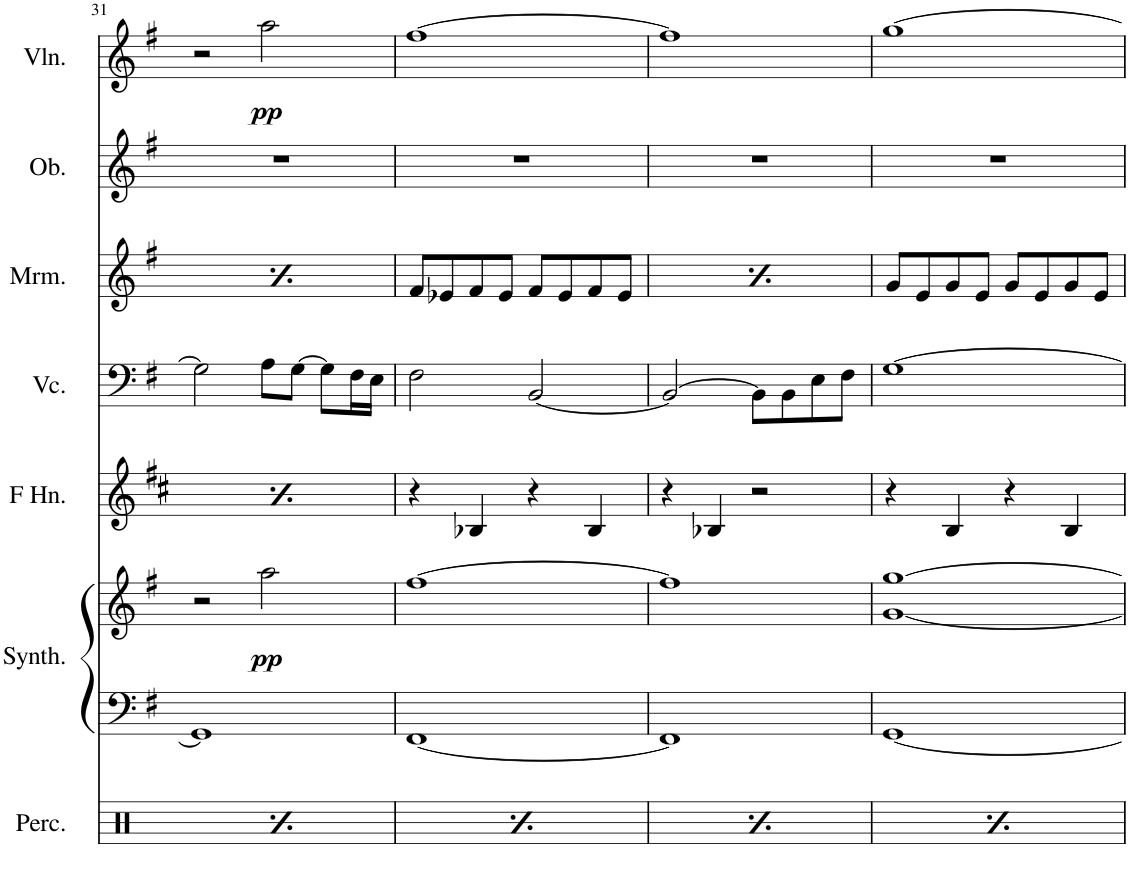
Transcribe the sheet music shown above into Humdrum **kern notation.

**kern	**dynam	**kern	**kern	**dynam	**kern	**dynam	**kern	**kern	**dynam	**kern	**kern	**dynam
*part7	*part7	*part6	*part6	*part6	*part5	*part5	*part4	*part3	*part3	*part2	*part1	*part1
*staff8	*staff8	*staff7	*staff6	*staff6/7	*staff5	*staff5	*staff4	*staff3	*staff3	*staff2	*staff1	*staff1
*I"Percussion	*	*I"String Synthesizer	*	*	*I"Horn in F	*	*I"Violoncello	*I"Marimba	*	*I"Oboe	*I"Violin	*
*I'Perc.	*	*I'Synth.	*	*	*	*	*I'Vc.	*I'Mrm.	*	*I'Ob.	*I'Vln.	*
!!LO:PB:g=z
*clefX	*	*clefF4	*clefG2	*	*clefG2	*	*clefF4	*clefG2	*	*clefG2	*clefG2	*
*	*	*	*	*	*Trd4c7	*	*	*	*	*	*	*
*k[]	*	*k[f#]	*k[f#]	*	*k[f#c#]	*	*k[f#]	*k[f#]	*	*k[f#]	*k[f#]	*
*M4/4	*	*M4/4	*M4/4	*	*M4/4	*	*M4/4	*M4/4	*	*M4/4	*M4/4	*
=31	=31	=31	=31	=31	=31	=31	=31	=31	=31	=31	=31	=31
*^	*	*	*	*	*	*	*	*	*	*	*	*
!	!	!LO:DY:b	!	!	!	!	!	!	!	!LO:DY:b	!	!	!
2r	4Rf\	mf	1GG]	2r	.	4r	.	2G\]	8g/L	p	1r	2r	.
.	.	.	.	.	.	.	.	.	8e/	.	.	.	.
!	!	!	!	!	!	!	!LO:DY:b	!	!	!	!	!	!
.	4Rf\	.	.	.	.	4B/	p	.	8g/	.	.	.	.
.	.	.	.	.	.	.	.	.	8e/J	.	.	.	.
!	!	!	!	!	!LO:DY:b	!	!	!	!	!	!	!	!LO:DY:b
4Ree/	4Rf\	.	.	2aa\	pp	4r	.	8A\L	8g/L	.	.	2aa\	pp
.	.	.	.	.	.	.	.	[8G\J	8e/	.	.	.	.
4r	4Rf\	.	.	.	.	4B/	.	8G\L]	8g/	.	.	.	.
.	.	.	.	.	.	.	.	16F#\L	8e/J	.	.	.	.
.	.	.	.	.	.	.	.	16E\JJ	.	.	.	.	.
=32	=32	=32	=32	=32	=32	=32	=32	=32	=32	=32	=32	=32	=32
!	!	!LO:DY:b	!	!	!	!	!	!	!	!	!	!	!
2r	4Rf\	mf	[1FF#	[1ff#	.	4r	.	2F#\	8f#/L	.	1r	[1ff#	.
.	.	.	.	.	.	.	.	.	8e-X/	.	.	.	.
.	4Rf\	.	.	.	.	4B-X/	.	.	8f#/	.	.	.	.
.	.	.	.	.	.	.	.	.	8e-/J	.	.	.	.
4Ree/	4Rf\	.	.	.	.	4r	.	[2BB/	8f#/L	.	.	.	.
.	.	.	.	.	.	.	.	.	8e-/	.	.	.	.
4r	4Rf\	.	.	.	.	4B-/	.	.	8f#/	.	.	.	.
.	.	.	.	.	.	.	.	.	8e-/J	.	.	.	.
=33	=33	=33	=33	=33	=33	=33	=33	=33	=33	=33	=33	=33	=33
!	!	!LO:DY:b	!	!	!	!	!	!	!	!	!	!	!
2r	4Rf\	mf	1FF#]	1ff#]	.	4r	.	2BB/_	8f#/L	.	1r	1ff#]	.
.	.	.	.	.	.	.	.	.	8e-X/	.	.	.	.
.	4Rf\	.	.	.	.	4B-X/	.	.	8f#/	.	.	.	.
.	.	.	.	.	.	.	.	.	8e-/J	.	.	.	.
4Ree/	4Rf\	.	.	.	.	2r	.	8BB\L]	8f#/L	.	.	.	.
.	.	.	.	.	.	.	.	8BB\	8e-/	.	.	.	.
4r	4Rf\	.	.	.	.	.	.	8E\	8f#/	.	.	.	.
.	.	.	.	.	.	.	.	8F#\J	8e-/J	.	.	.	.
=34	=34	=34	=34	=34	=34	=34	=34	=34	=34	=34	=34	=34	=34
!	!	!LO:DY:b	!	!	!	!	!	!	!	!	!	!	!
2r	4Rf\	mf	[1GG	[1g [1gg	.	4r	.	[1G	8g/L	.	1r	[1gg	.
.	.	.	.	.	.	.	.	.	8e/	.	.	.	.
.	4Rf\	.	.	.	.	4B/	.	.	8g/	.	.	.	.
.	.	.	.	.	.	.	.	.	8e/J	.	.	.	.
4Ree/	4Rf\	.	.	.	.	4r	.	.	8g/L	.	.	.	.
.	.	.	.	.	.	.	.	.	8e/	.	.	.	.
4r	4Rf\	.	.	.	.	4B/	.	.	8g/	.	.	.	.
.	.	.	.	.	.	.	.	.	8e/J	.	.	.	.
*v	*v	*	*	*	*	*	*	*	*	*	*	*	*
=	=	=	=	=	=	=	=	=	=	=	=	=
*-	*-	*-	*-	*-	*-	*-	*-	*-	*-	*-	*-	*-
